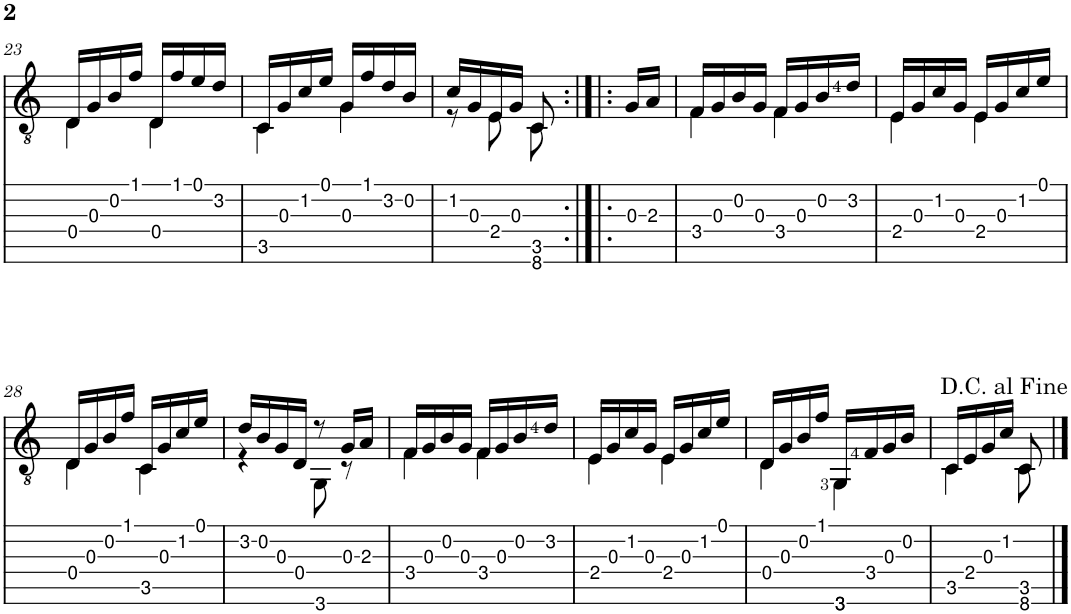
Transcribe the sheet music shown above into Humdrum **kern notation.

**kern	**kern
*part1	*part1
*staff2	*staff1
*I"Classical Guitar	*
!!LO:PB:g=z
*	*clefGv2
*k[]	*k[]
*C:	*C:
*M2/4	*M2/4
=23	=23
*^	*^
16DLL	4D	16D/LL	4D\
16GJ	.	16G/	.
16BL	.	16B/	.
16fJJ	.	16f/JJ	.
16DLL	4D	16D/LL	4D\
16fJ	.	16f/	.
16eL	.	16e/	.
16dJJ	.	16d/JJ	.
=24	=24	=24	=24
16CLL	4C	16C/LL	4C\
16GJ	.	16G/	.
16cL	.	16c/	.
16eJJ	.	16e/JJ	.
16GLL	4G	16G/LL	4G\
16fJ	.	16f/	.
16dL	.	16d/	.
16BJJ	.	16B/JJ	.
=25	=25	=25	=25
16cLL	8r	16c/LL	8r
16GJ	.	16G/	.
16EL	8E	16E/	8E\
16GJJ	.	16G/JJ	.
8CJ	8C	8C/	8C\
*v	*v	*	*
*	*v	*v
=25X2:|!|:	=25X2:|!|:
16GLL	16G/LL
16AJJ	16A/JJ
=26	=26
*^	*^
16FLL	4F	16F/LL	4F\
16GJ	.	16G/	.
16BL	.	16B/	.
16GJJ	.	16G/JJ	.
16FLL	4F	16F/LL	4F\
16GJ	.	16G/	.
16BL	.	16B/	.
16dJJ	.	16d/JJ	.
=27	=27	=27	=27
16ELL	4E	16E/LL	4E\
16GJ	.	16G/	.
16cL	.	16c/	.
16GJJ	.	16G/JJ	.
16ELL	4E	16E/LL	4E\
16GJ	.	16G/	.
16cL	.	16c/	.
16eJJ	.	16e/JJ	.
!!LO:LB:g=z	!!
=28	=28	=28	=28
16DLL	4D	16D/LL	4D\
16GJ	.	16G/	.
16BL	.	16B/	.
16fJJ	.	16f/JJ	.
16CLL	4C	16C/LL	4C\
16GJ	.	16G/	.
16cL	.	16c/	.
16eJJ	.	16e/JJ	.
=29	=29	=29	=29
16dLL	4r	16d/LL	4r
16BJ	.	16B/	.
16GL	.	16G/	.
16DJJ	.	16D/JJ	.
8r	8GG	8r	8GG\
16GLL	8r	16G/LL	8r
16AJJ	.	16A/JJ	.
=30	=30	=30	=30
16FLL	4F	16F/LL	4F\
16GJ	.	16G/	.
16BL	.	16B/	.
16GJJ	.	16G/JJ	.
16FLL	4F	16F/LL	4F\
16GJ	.	16G/	.
16BL	.	16B/	.
16dJJ	.	16d/JJ	.
=31	=31	=31	=31
16ELL	4E	16E/LL	4E\
16GJ	.	16G/	.
16cL	.	16c/	.
16GJJ	.	16G/JJ	.
16ELL	4E	16E/LL	4E\
16GJ	.	16G/	.
16cL	.	16c/	.
16eJJ	.	16e/JJ	.
=32	=32	=32	=32
16DLL	4D	16D/LL	4D\
16GJ	.	16G/	.
16BL	.	16B/	.
16fJJ	.	16f/JJ	.
16GGLL	4GG	16GG/LL	4GG\
16FJ	.	16F/	.
16GL	.	16G/	.
16BJJ	.	16B/JJ	.
=33	=33	=33	=33
16CLL	4C	16C/LL	4C\
16EJ	.	16E/	.
16GL	.	16G/	.
16cJJ	.	16c/JJ	.
8CJ	8C	8C/	8C\
*v	*v	*	*
*	*v	*v
==	==
*-	*-
